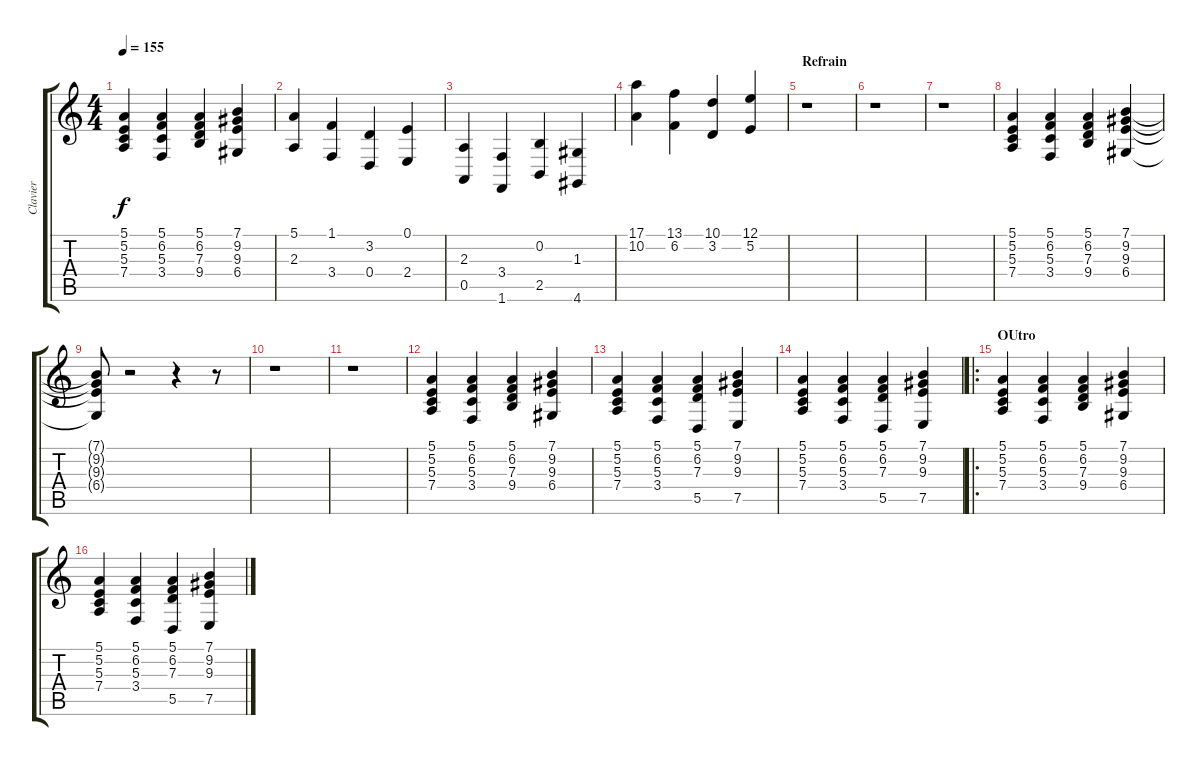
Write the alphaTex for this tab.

\track ("Clavier" "Clavier") {instrument churchorgan}
\staff {score tabs}
\tuning (E4 B3 G3 D3 A2 E2) {hide}
\ts (4 4)
\tempo 155
\clef g2
\ks c
(5.1 5.2 5.3 7.4).4{dy f} (5.1 6.2 5.3 3.4).4 (5.1 6.2 7.3 9.4).4 (7.1 9.2 9.3 6.4).4 |
(5.1 2.3).4 (1.1 3.4).4 (3.2 0.4).4 (0.1 2.4).4 |
(2.3 0.5).4 (3.4 1.6).4 (0.2 2.5).4 (1.3 4.6).4 |
(17.1 10.2).4 (13.1 6.2).4 (10.1 3.2).4 (12.1 5.2).4 |
\section ("" "Refrain")
r.1 |
r.1 |
r.1 |
(5.1 5.2 5.3 7.4).4 (5.1 6.2 5.3 3.4).4 (5.1 6.2 7.3 9.4).4 (7.1 9.2 9.3 6.4).4 |
(7.1{t} 9.2{t} 9.3{t} 6.4{t}).8 r.2 r.4 r.8 |
r.1 |
r.1 |
(5.1 5.2 5.3 7.4).4 (5.1 6.2 5.3 3.4).4 (5.1 6.2 7.3 9.4).4 (7.1 9.2 9.3 6.4).4 |
(5.1 5.2 5.3 7.4).4 (5.1 6.2 5.3 3.4).4 (5.1 6.2 7.3 5.5).4 (7.1 9.2 9.3 7.5).4 |
(5.1 5.2 5.3 7.4).4 (5.1 6.2 5.3 3.4).4 (5.1 6.2 7.3 5.5).4 (7.1 9.2 9.3 7.5).4 |
\ro
\section ("" "OUtro")
(5.1 5.2 5.3 7.4).4 (5.1 6.2 5.3 3.4).4 (5.1 6.2 7.3 9.4).4 (7.1 9.2 9.3 6.4).4 |
(5.1 5.2 5.3 7.4).4 (5.1 6.2 5.3 3.4).4 (5.1 6.2 7.3 5.5).4 (7.1 9.2 9.3 7.5).4
